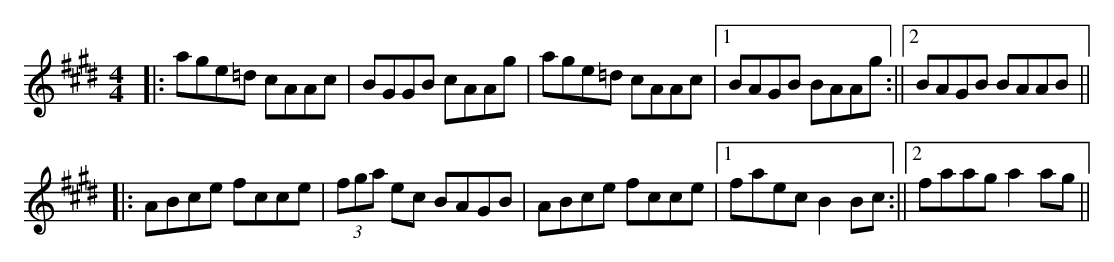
X:1
M:4/4
K:E
|:age=d cAAc |BGGB cAAg|age=d cAAc|1 BAGB BAAg:||2 BAGB BAAB||
|:ABce fcce|(3fga ec BAGB|ABce fcce|1 faec B2 Bc:||2 faag a2 ag||
